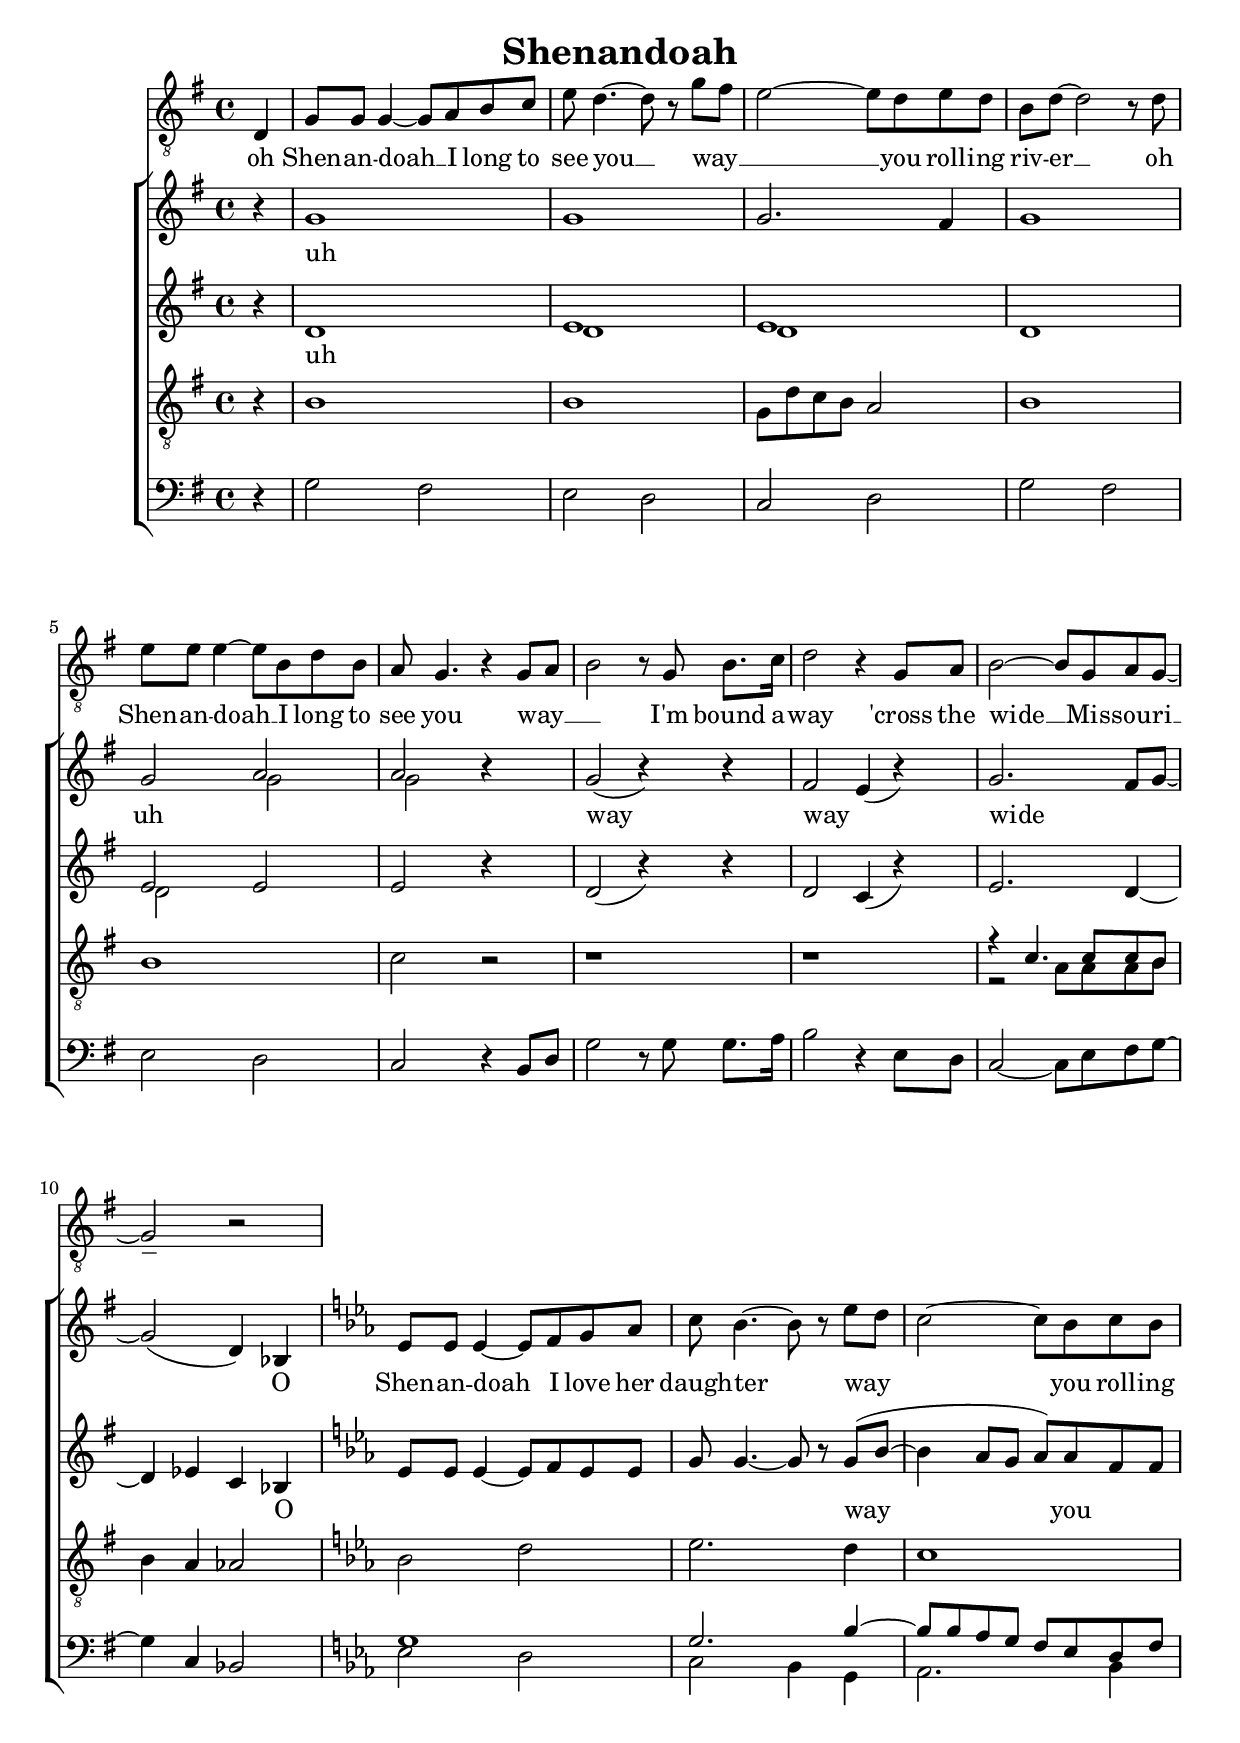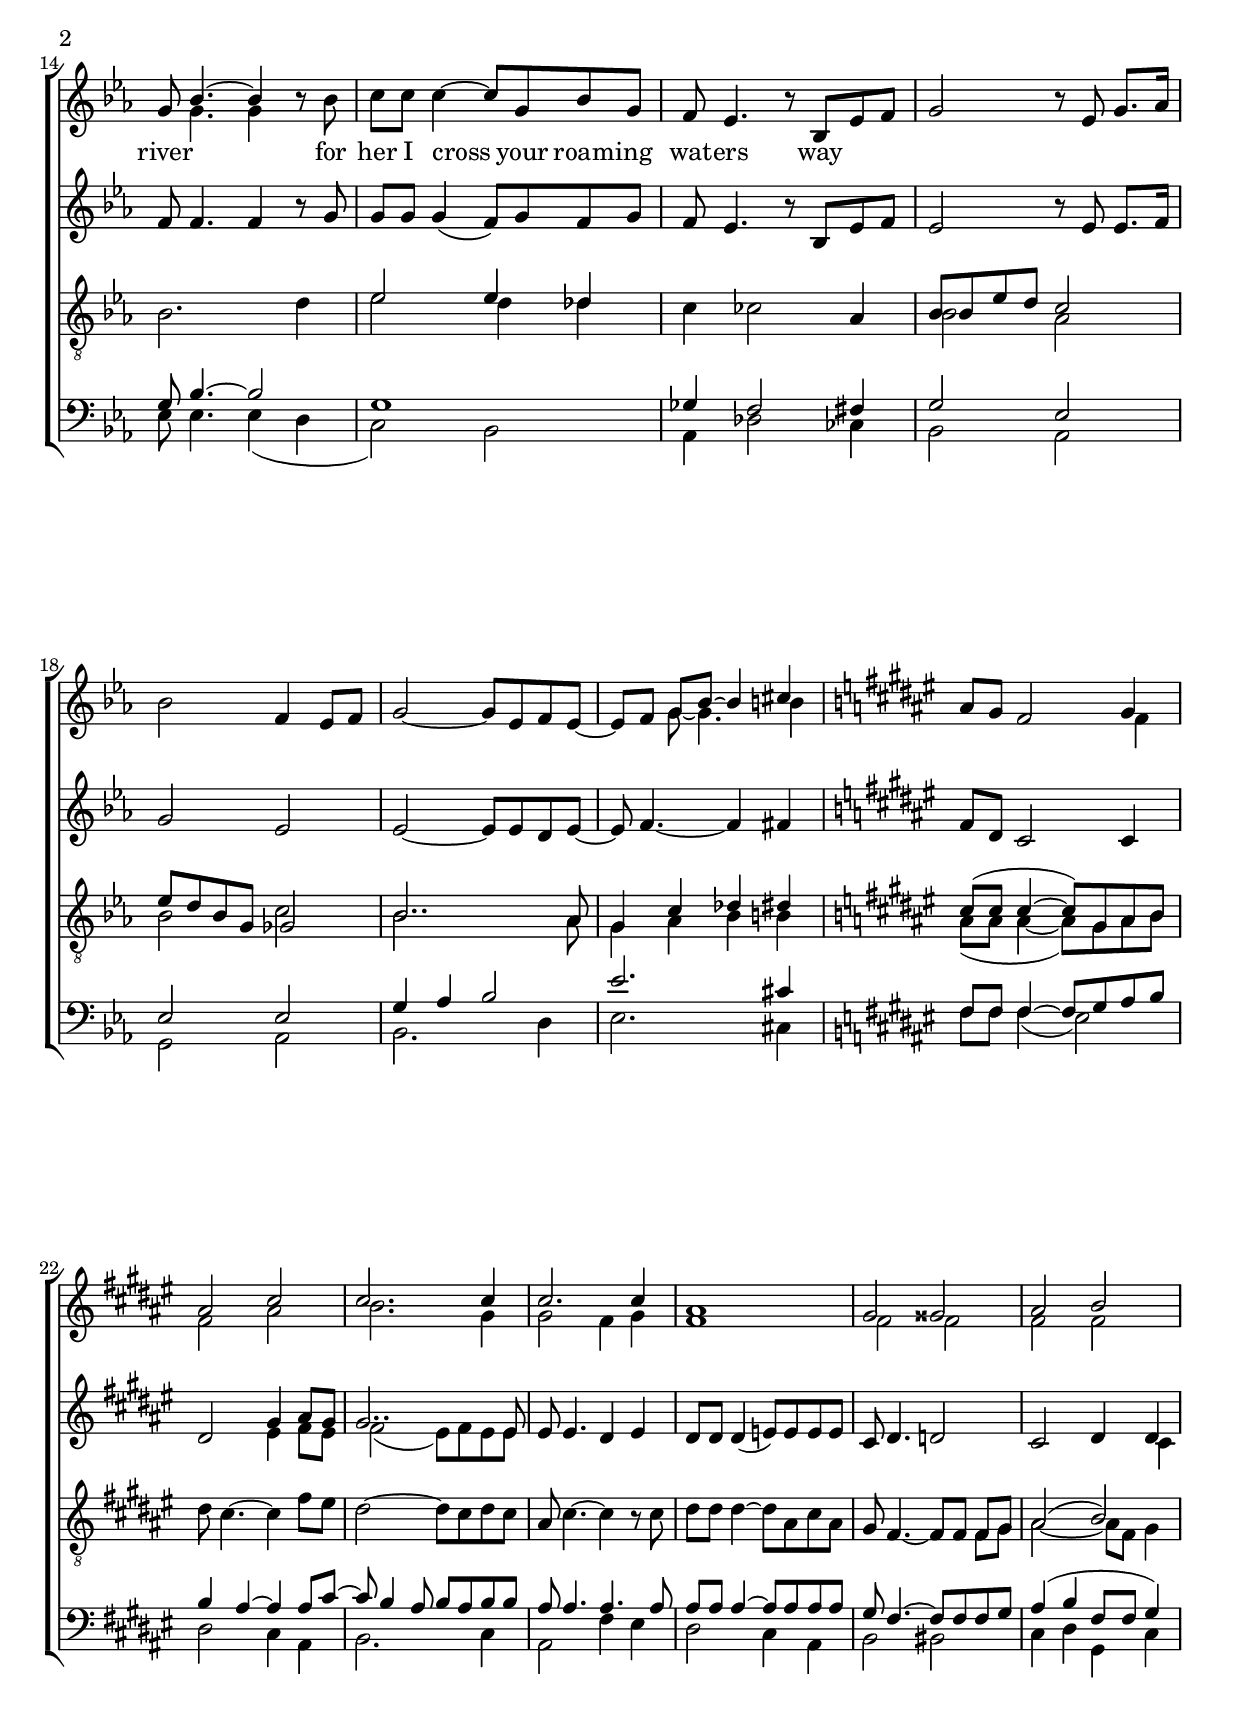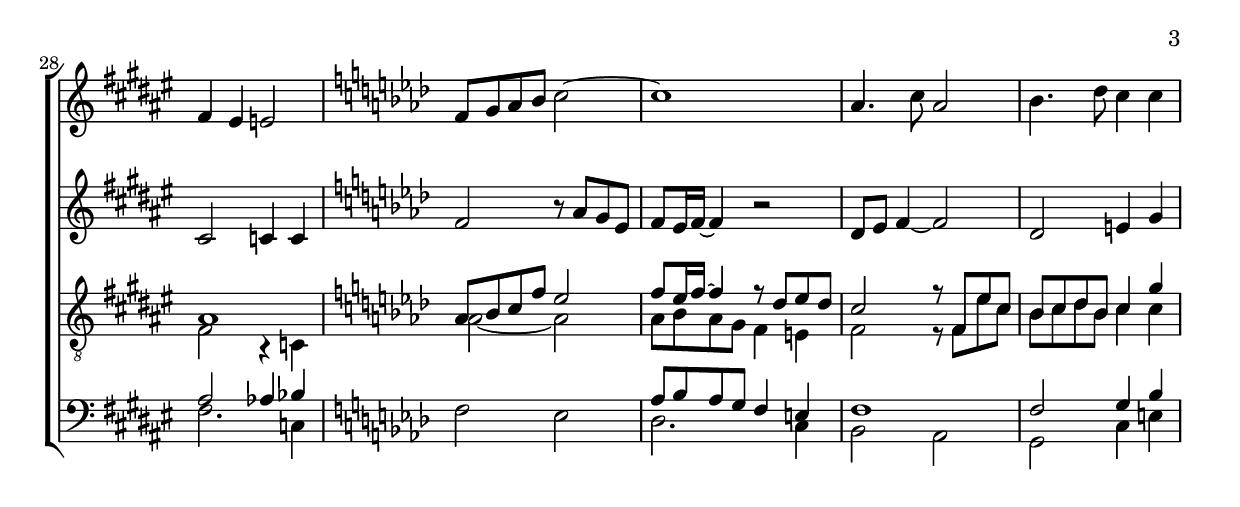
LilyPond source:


\version "2.18.2"

\header {
  title = "Shenandoah"
}

global = {
  \time 4/4
}

solo = \relative c {
  \key g \major
  \partial 4 d4 g8 g g4~ g8 a b c e d4.~ d8 r g fis e2~ e8 d e d b d~ d2 r8 d e e e4~ e8 b d b a g4. r4 g8 a b2 r8 g b8. c16 d2 r4 g,8 a b2~ b8 g a g~ g2 r2
}

solo_words = \lyricmode {
  oh Shen -- an -- doah __ I long to see you __ way __ _ _ you roll -- ing riv -- er __ oh Shen -- an -- doah __ I long to see you  way __ _ _ I'm bound a -- way 'cross the wide __ Mis -- sou -- ri __
}

soprano_notes = \relative c'' {
  \key g \major 
  \partial 4 r4 g1  g1 g2. fis4 g1 g2 << { a2 a } \\ { g2 g } >> r4*2  g2 (r4) r  fis2 e4 (r4)  g2. fis8 g ~ g2 (d4) bes
  
  \key ees \major 
  ees8 ees ees4 ~ees8 f g aes c bes4. ~bes8 r8 ees8 d c2 ~c8 bes c bes g <<{bes4. ~bes4} \\ {g4. g4}>> r8 bes c c c4 ~c8 g bes g f ees4. r8 bes8 ees f
  g2 r8 ees g8. aes16 bes2 f4 ees8 f g2 ~g8 ees f ees ~ees8 f << {g8 bes ~bes4 cis} \\ {g8 ~g4. b4} >> 

  \key fis \major 
  ais8 gis fis2 << {gis4 ais2 cis cis2. cis4 cis2. cis4} \\ {fis,4 fis2 ais b2. gis4 gis2 fis4 gis } >> 
  << {ais1 gis2 gisis ais b } \\ {fis1 fis2 fis fis fis } >> fis4 eis e2

  \key aes \major
  f8 g aes bes c2 ~c1 aes4. c8 aes2 bes4. des8 c4 c
}

soprano_words = \lyricmode {
 uh _ _ _ _ uh way way _ wide _ _ O Shen -- an -- doah I love her daugh -- ter way _ _ you roll -- ing river for her I cross your roam -- ing wat -- ers way
}

alto_notes = \relative c' {
  \key g \major 
  \partial 4 r4 d1 << {e1 e1} \\ {d1 d1} >> d1 << {e2} \\ {d2} >> e2 e2 r4*2 d2 (r4) r4 d2 c4 (r4) e2. d4 ~ d4 ees4 c4 bes4 

  \key ees \major 
  ees8 ees ees4 ~ees8 f8 ees8 ees g g4. ~g8 r8 g (bes ~bes4 aes8 g aes) aes f8 f f8 f4. f4 r8 g8 g g g4 (f8) g f g f ees4. r8 bes8 ees f
  ees2 r8 ees ees8. f16 g2 ees ees ~ees8 ees d ees ~ees f4. ~f4 fis

  \key fis \major 
  fis8 dis cis2 cis4 dis2 << { gis4 ais8 gis gis2.. eis8} \\ { eis4 fis8 eis fis2 (eis8) fis8 eis eis} >> eis8 eis4. dis4 eis

  dis8 dis dis4 (e8) e e e cis dis4. d2 cis2 dis4 << {dis4} \\ {cis4} >> cis2 c4 c

  \key aes \major
  f2 r8 aes g ees f ees16 f ~f4 r2 des8 ees f4 ~f2 des e4 g
}
alto_words = \lyricmode {
  uh _ _ _ _ _ _ _ _ _ _  O _ _ _ _ _ _  _ _ way you
}


tenor_notes = \relative c' {
  \key g \major 
  \partial 4 r4 b1 b g8 d' c b a2 b1 b c2 r r1 r << { r4 c4. c8 c b } \\ { r2 a8 a a b } >> b4 a aes2

  \key ees \major 
  bes2 d ees2. d4 c1 bes2. d4 << {ees2 ees4 des} \\ {ees2 d4 des} >> c4 ces2 aes4

  << 
    { bes8 bes ees d c2 | ees8 d bes g ges2 | bes2.. aes8 | g4 c des dis } 
    \\
    { bes2 aes | bes c | bes2.. aes8 | g4 aes bes b }
  >>

  \key fis \major 
  <<
    { cis8 (cis8 cis4 ~cis8) gis ais b }
    \\
    { ais8 (ais8 ais4 ~ais8) gis ais b }
  >>

  dis8 cis4. ~cis4 fis8 eis dis2 ~dis8 cis dis cis ais8 cis4. ~cis4 r8 cis8 
  % 22-26 2 tenors with baritones 
  % b4 ais4 ~ais4 ais8 cis ~cis b4 ais8 b ais b b ais ais4. ais4 r8 cis8
  
  dis8 dis dis4 ~dis8 ais cis ais gis fis4. ~fis8 fis << {fis8 gis ais2 (b) ais1 } \\ { fis8 gis ais2 ~ais8 fis gis4 fis2 r4 c }>>

  \key aes \major
  <<
    {
      aes'8 bes c f ees2 f8 ees16 f ~f4 r8 des8 ees des c2 r8 f,8 ees' c bes c des bes c4 g'
    }
    \\
    {
      aes,2 ~aes aes8 bes aes g f4 e f2 r8 f8 ees' c bes c des bes c4 c
    }
  >>

}
tenor_words = \lyricmode {
  % \skip 1 \skip 1 u _ _ _ _ _ uh _ wide Missouri
}

% TODO - убрать лигу у баритонов в 27
bass_notes = \relative c' {
  \key g \major 
  \partial 4 r4 g2 fis e d c d g fis e d c r4 b8 d g2 r8 g g8. a16 b2 r4 e,8 d c2~c8 e fis g~g4 c,4 bes2
  
  \key ees \major << 
    { 
      g'1 g2. bes4 ~bes8 bes aes g f ees d f g bes4. ~bes2 g1 ges4 f2 fis4 
      g2 ees ees ees g4 aes bes2 ees2. cis4
    } 
    \\ 
    { 
      ees,2 d c bes4 g aes2. bes4 ees8 ees4. ees4 (d c2) bes aes4 des2 ces4 
      bes2 aes g aes bes2. d4 ees2. cis4
    }
  >>

  \key fis \major 
  << 
    {
      fis8 fis fis4 ~fis8 gis ais b b4 ais ~ais ais8 cis ~cis b4 ais8 b ais b b ais8 ais4. ais4. ais8
      ais8 ais ais4 ~ais8 ais ais ais gis fis4. ~fis8 fis fis gis ais4 (b fis8 fis gis4) ais2 aes4 bes
    }
    \\
    {
      fis8 fis fis4 (eis2) dis2 cis4 ais b2. cis4 ais2 fis'4 eis
      dis2 cis4 ais b2 bis cis4 dis gis, cis fis2. c4
    }
  >>

  \key aes \major
  f2 ees 
  <<
    {
      aes8 bes aes g f4 e f1 f2 g4 bes
    }
    \\
    {
      des,2. c4 bes2 aes g2 c4 e
    }
  >>

}

bass_words = \lyricmode {
}

\score {
<<
  \new Staff <<
    \new Voice = "solo" <<
      \clef "treble_8"
      \global
      \solo
    >>

    \lyricsto "solo" \new Lyrics \solo_words
  >>
  \new ChoirStaff <<
    \new Staff <<
      \new Voice = "soprano" <<
        \global
        \soprano_notes
      >>
      \lyricsto "soprano" \new Lyrics \soprano_words
    >>
    \new Staff <<
      \new Voice = "alto" <<
        \global
        \alto_notes
      >>
      \lyricsto "alto" \new Lyrics \alto_words
    >>
    \new Staff <<
      \new Voice = "tenor" <<
        \clef "treble_8"
        \global
        \tenor_notes
      >>
      \lyricsto "tenor" \new Lyrics \tenor_words
    >>
    \new Staff <<
      \new Voice = "bass" <<
        \clef bass
        \global
        \bass_notes
      >>
      \lyricsto "bass" \new Lyrics \bass_words
    >>
  >>
>>
}